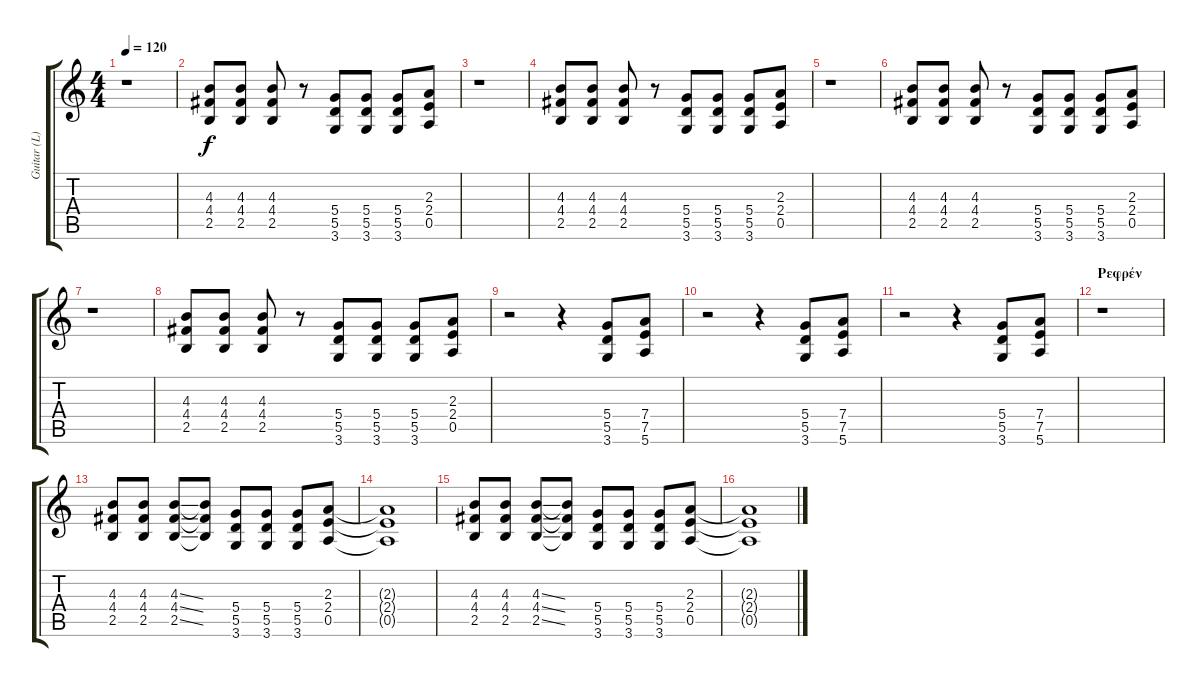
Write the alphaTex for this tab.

\track ("Guitar (L)" "Guitar (L)") {instrument distortionguitar}
\staff {score tabs}
\tuning (E4 B3 G3 D3 A2 E2) {hide}
\ts (4 4)
\tempo 120
\clef g2
\ks c
r.1{dy f} |
(4.3 4.4 2.5).8 (4.3 4.4 2.5).8 (4.3 4.4 2.5).8 r.8 (5.4 5.5 3.6).8 (5.4 5.5 3.6).8 (5.4 5.5 3.6).8 (2.3 2.4 0.5).8 |
r.1 |
(4.3 4.4 2.5).8 (4.3 4.4 2.5).8 (4.3 4.4 2.5).8 r.8 (5.4 5.5 3.6).8 (5.4 5.5 3.6).8 (5.4 5.5 3.6).8 (2.3 2.4 0.5).8 |
r.1 |
(4.3 4.4 2.5).8 (4.3 4.4 2.5).8 (4.3 4.4 2.5).8 r.8 (5.4 5.5 3.6).8 (5.4 5.5 3.6).8 (5.4 5.5 3.6).8 (2.3 2.4 0.5).8 |
r.1 |
(4.3 4.4 2.5).8 (4.3 4.4 2.5).8 (4.3 4.4 2.5).8 r.8 (5.4 5.5 3.6).8 (5.4 5.5 3.6).8 (5.4 5.5 3.6).8 (2.3 2.4 0.5).8 |
r.2 r.4 (5.4 5.5 3.6).8 (7.4 7.5 5.6).8 |
r.2{balance 0} r.4 (5.4 5.5 3.6).8 (7.4 7.5 5.6).8 |
r.2{balance 16} r.4 (5.4 5.5 3.6).8 (7.4 7.5 5.6).8 |
\section ("" "Ρεφρέν")
r.1 |
(4.3 4.4 2.5).8 (4.3 4.4 2.5).8 (4.3{ss} 4.4{ss} 2.5{ss}).8 (4.3{t} 4.4{t} 2.5{t}).8 (5.4 5.5 3.6).8 (5.4 5.5 3.6).8 (5.4 5.5 3.6).8 (2.3 2.4 0.5).8 |
(2.3{t} 2.4{t} 0.5{t}).1 |
(4.3 4.4 2.5).8 (4.3 4.4 2.5).8 (4.3{ss} 4.4{ss} 2.5{ss}).8 (4.3{t} 4.4{t} 2.5{t}).8 (5.4 5.5 3.6).8 (5.4 5.5 3.6).8 (5.4 5.5 3.6).8 (2.3 2.4 0.5).8 |
(2.3{t} 2.4{t} 0.5{t}).1
